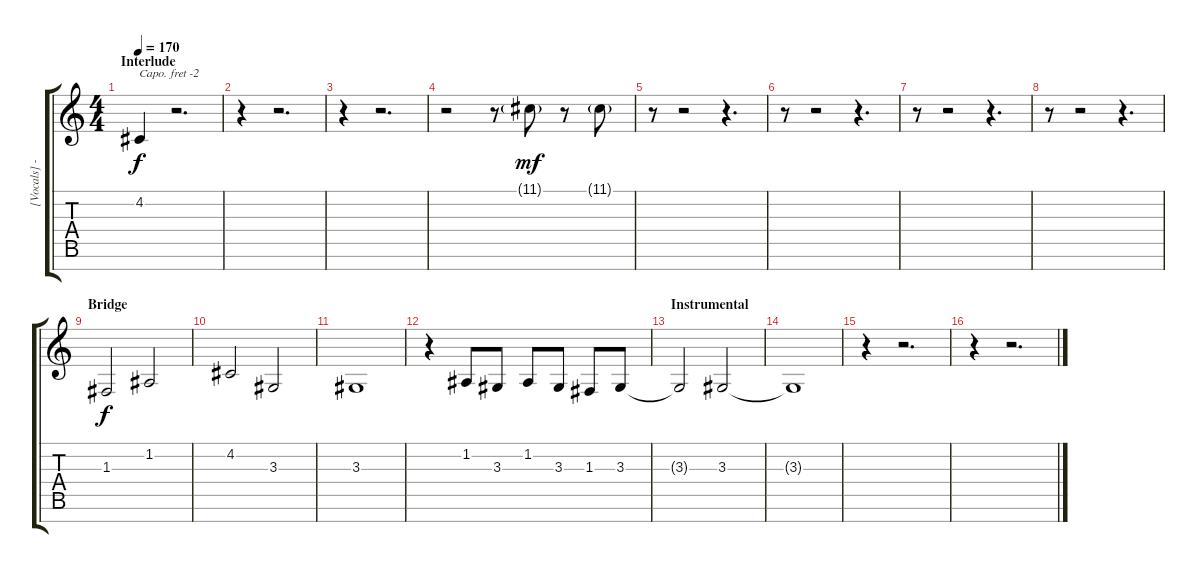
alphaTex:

\track ("[Vocals] - Billie Joe Armstrong" "[Vocals] -") {instrument clarinet}
\staff {score tabs}
\capo -2
\tuning (E4 B3 G3 D3 A2 E2 B1) {hide}
\ts (4 4)
\section ("" "Interlude")
\tempo 170
\clef g2
\ks c
4.2.4{dy f} r.2{d} |
r.4 r.2{d} |
r.4 r.2{d} |
r.2 r.8 11.1{g}.8{dy mf} r.8 11.1{g}.8 |
r.8 r.2 r.4{d} |
r.8 r.2 r.4{d} |
r.8 r.2 r.4{d} |
r.8 r.2 r.4{d} |
\section ("" "Bridge")
1.3.2{dy f} 1.2.2 |
4.2.2 3.3.2 |
3.3.1 |
r.4 1.2.8 3.3.8 1.2.8 3.3.8 1.3.8 3.3.8 |
\section ("" "Instrumental")
3.3{t}.2 3.3.2 |
3.3{t}.1 |
r.4 r.2{d} |
r.4 r.2{d}
